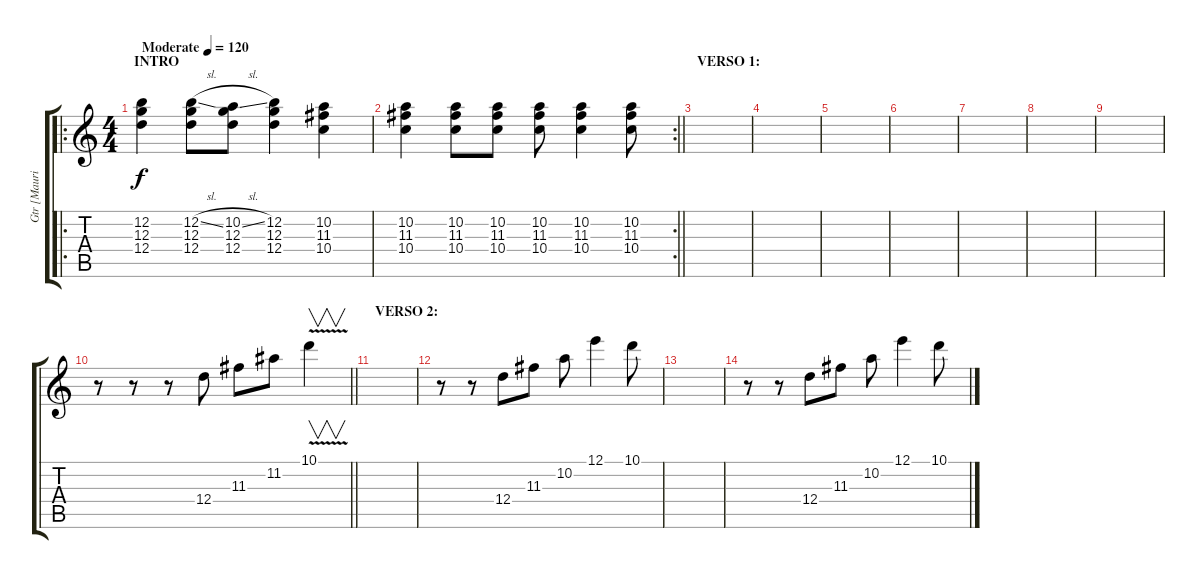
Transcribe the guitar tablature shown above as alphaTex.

\track ("Gtr [Mauricio Durán]" "Gtr [Mauri") {instrument electricguitarjazz}
\staff {score tabs}
\tuning (E4 B3 G3 D3 A2 E2) {hide}
\ro
\ts (4 4)
\section ("" "INTRO")
\tempo (120 "Moderate")
\clef g2
\ks c
(12.2 12.3 12.4).4{dy f instrument electricguitarjazz} (12.2{sl} 12.3 12.4).8 (10.2{sl} 12.3 12.4).8 (12.2 12.3 12.4).4 (10.2 11.3 10.4).4 |
\rc 2
\barLineRight lightlight
(10.2 11.3 10.4).4 (10.2 11.3 10.4).8 (10.2 11.3 10.4).8 (10.2 11.3 10.4).8 (10.2 11.3 10.4).4 (10.2 11.3 10.4).8 |
\section ("" "VERSO 1:")
|
|
|
|
|
|
|
\barLineRight lightlight
r.8 r.8 r.8 12.4.8 11.3.8 11.2.8 10.1{v}.4{v} |
\section ("" "VERSO 2:")
|
r.8 r.8 12.4.8 11.3.8 10.2.8 12.1.4 10.1.8 |
|
r.8 r.8 12.4.8 11.3.8 10.2.8 12.1.4 10.1.8
